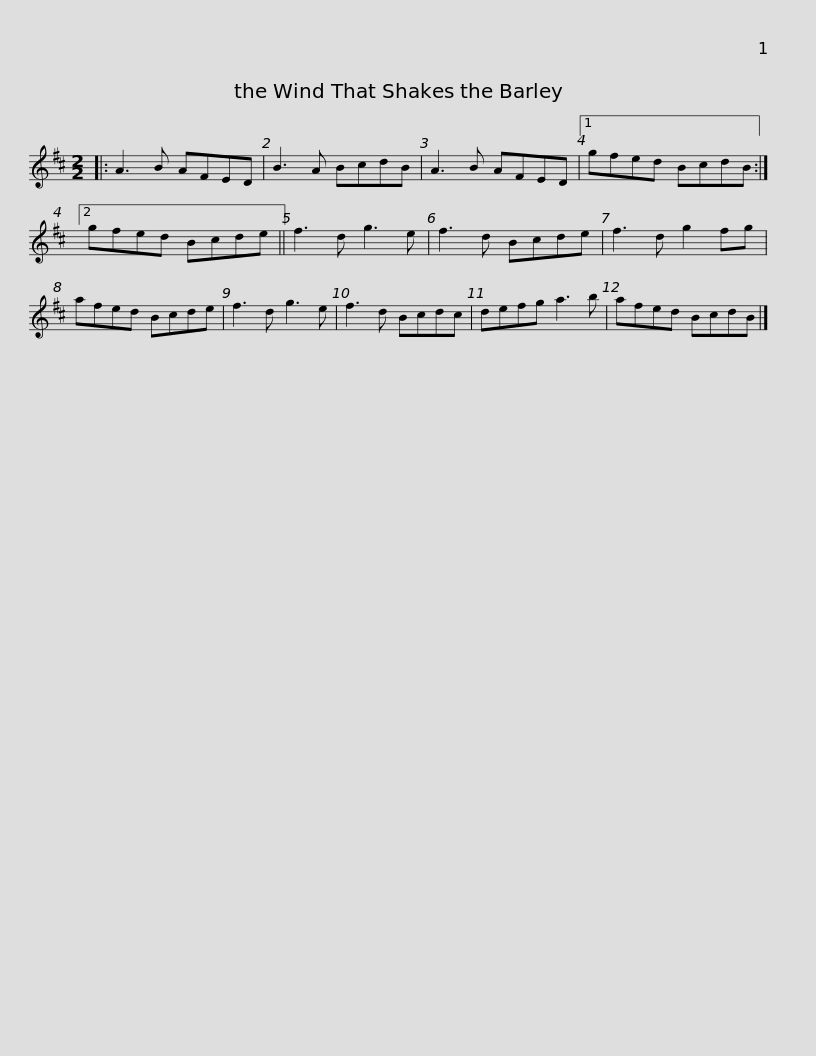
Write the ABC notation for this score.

X:1
L:1/8
M:2/2
I:linebreak $
K:D
V:1 treble
V:1
|: A3 B AFED | B3 A BcdB | A3 B AFED |1 gfed BcdB :|2 gfed Bcde || %5
 f3 d g3 e |$ f3 d Bcde | f3 d g2 fg | afed Bcde | f3 d g3 e | %10
 f3 d Bcdc | defg a3 b |$ afed BcdB |] %13
